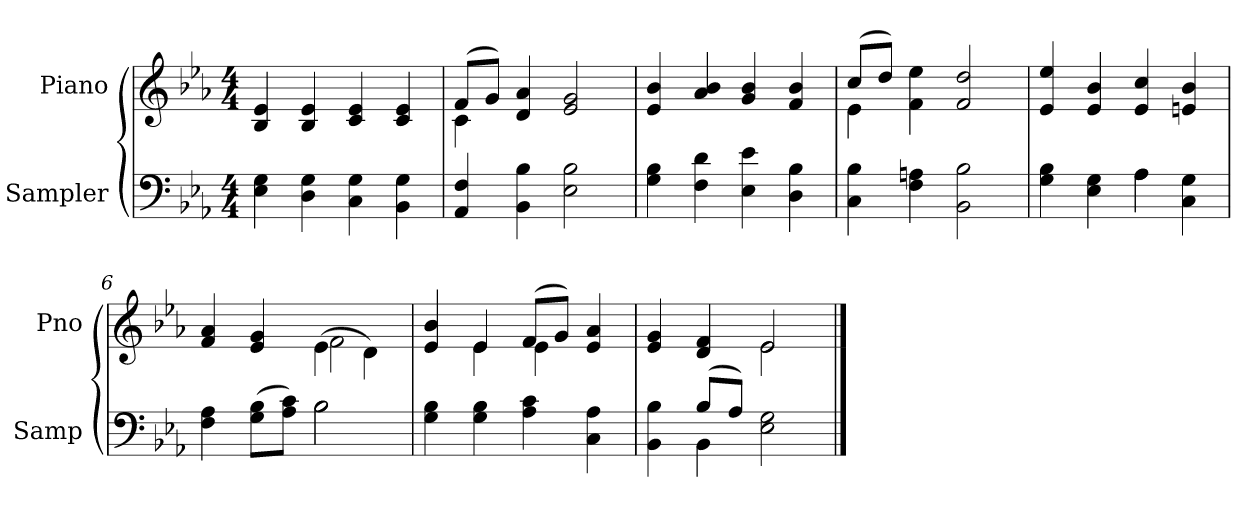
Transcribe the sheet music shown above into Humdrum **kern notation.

**kern	**kern
*part2	*part1
*staff2	*staff1
*I"Sampler	*I"Piano
*I'Samp	*I'Pno
*clefF4	*clefG2
*k[b-e-a-]	*k[b-e-a-]
*E-:	*E-:
*M4/4	*M4/4
=1	=1
4E- 4G	4B- 4e-
4D 4G	4B- 4e-
4C 4G	4c 4e-
4BB- 4G	4c 4e-
=2	=2
*	*^
4AA- 4F	(8f/L	4c
.	8g/J)	.
4BB-\ 4B-\	4d 4a-	2.ryy
2E- 2B-	2e- 2g	.
*	*v	*v
=3	=3
4G 4B-	4e- 4b-
4F 4d	4a- 4b-
4E- 4e-	4g 4b-
4D 4B-	4f 4b-
=4	=4
*	*^
4C 4B-	(8cc/L	4e-
.	8dd/J)	.
4F 4An	4f 4ee-	2.ryy
2BB- 2B-	2f 2dd	.
*	*v	*v
=5	=5
*^	*
4G 4B-	2ryy	4e- 4ee-
4E- 4G	.	4e- 4b-
4A-\	4A-	4e- 4cc
4C 4G	4ryy	4en 4b-
=6	=6	=6
*	*	*^
4F 4A-	2ryy	4f 4a-	2ryy
(8G\ 8B-\L	.	4e- 4g	.
8A-\ 8c\J)	.	.	.
2B-\	2B-	(4e-\	2f
.	.	4d\)	.
*v	*v	*	*
=7	=7	=7
4G 4B-	4e-/ 4b-/	4ryy
4G 4B-	4e-/	4e-
4A- 4c	(8f/L	4e-
.	8g/J)	.
4C 4A-	4e-/ 4a-/	4ryy
=8	=8	=8
*^	*	*
4BB- 4B-	4ryy	4e-/ 4g/	2ryy
(8B-/L	4BB-	4d/ 4f/	.
8A-/J)	.	.	.
2E- 2G	2ryy	2e-/	2e-
*v	*v	*	*
*	*v	*v
==	==
*-	*-
